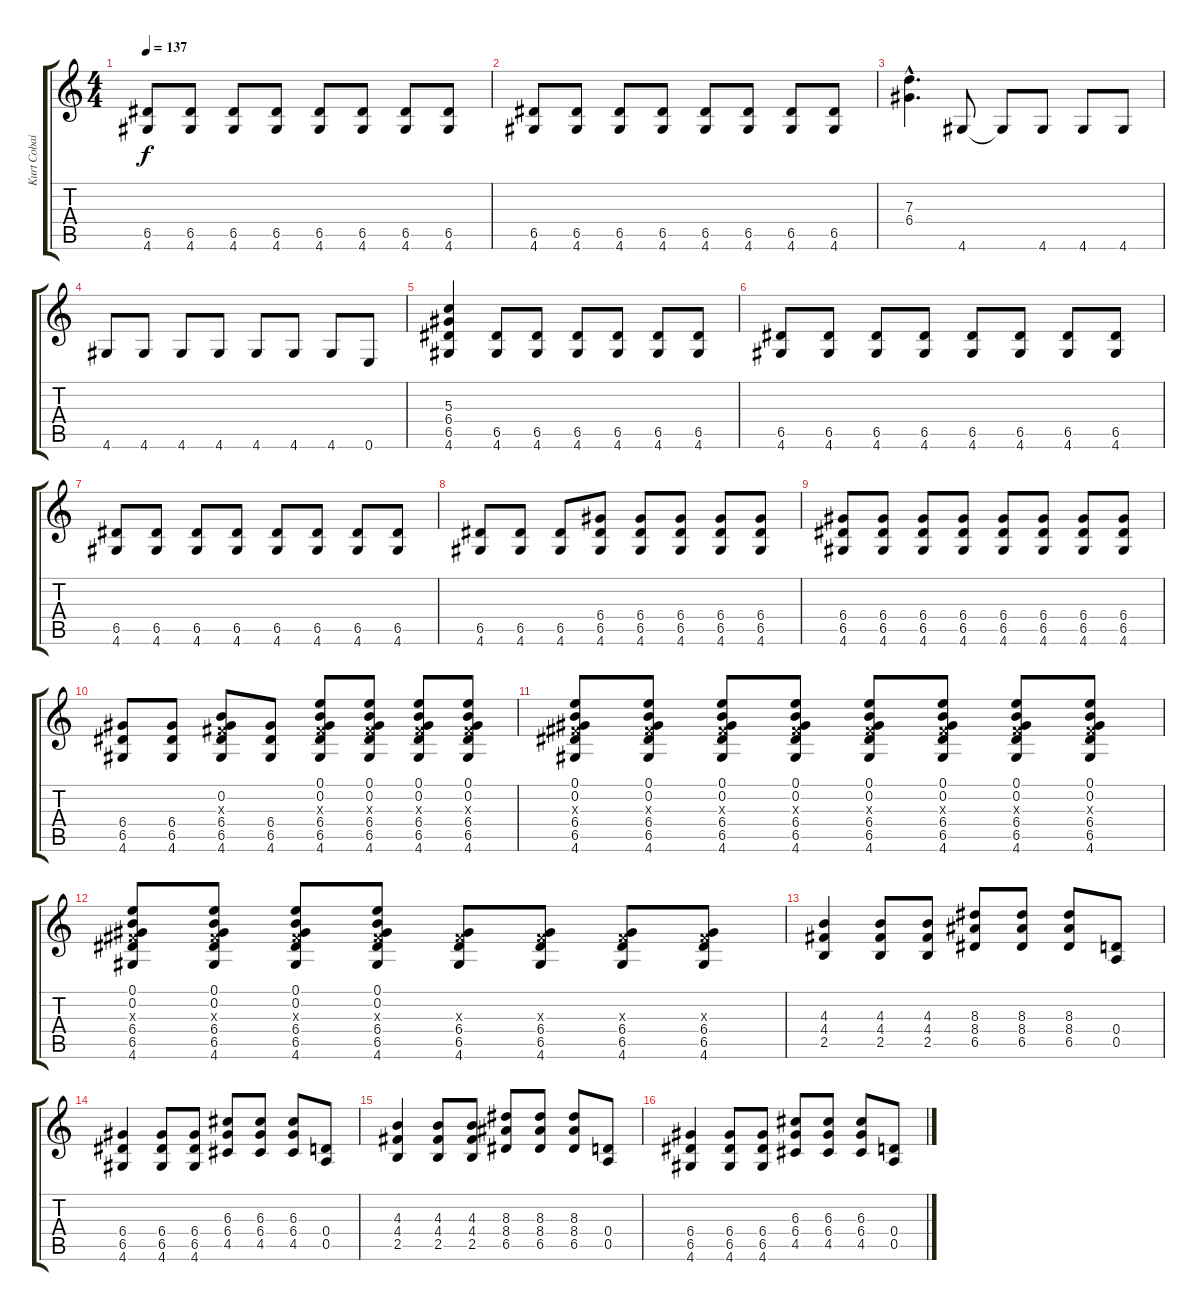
\track ("Kurt Cobain clean" "Kurt Cobai") {instrument acousticguitarnylon}
\staff {score tabs}
\tuning (E4 B3 G3 D3 A2 E2) {hide}
\ts (4 4)
\tempo 137
\clef g2
\ks c
(6.5 4.6).8{dy f} (6.5 4.6).8 (6.5 4.6).8 (6.5 4.6).8 (6.5 4.6).8 (6.5 4.6).8 (6.5 4.6).8 (6.5 4.6).8 |
(6.5 4.6).8 (6.5 4.6).8 (6.5 4.6).8 (6.5 4.6).8 (6.5 4.6).8 (6.5 4.6).8 (6.5 4.6).8 (6.5 4.6).8 |
(7.3{hac} 6.4{hac}).4{d} 4.6.8 4.6{t}.8 4.6.8 4.6.8 4.6.8 |
4.6.8 4.6.8 4.6.8 4.6.8 4.6.8 4.6.8 4.6.8 0.6.8 |
(5.3 6.4 6.5 4.6).4 (6.5 4.6).8 (6.5 4.6).8 (6.5 4.6).8 (6.5 4.6).8 (6.5 4.6).8 (6.5 4.6).8 |
(6.5 4.6).8 (6.5 4.6).8 (6.5 4.6).8 (6.5 4.6).8 (6.5 4.6).8 (6.5 4.6).8 (6.5 4.6).8 (6.5 4.6).8 |
(6.5 4.6).8 (6.5 4.6).8 (6.5 4.6).8 (6.5 4.6).8 (6.5 4.6).8 (6.5 4.6).8 (6.5 4.6).8 (6.5 4.6).8 |
(6.5 4.6).8 (6.5 4.6).8 (6.5 4.6).8 (6.4 6.5 4.6).8 (6.4 6.5 4.6).8 (6.4 6.5 4.6).8 (6.4 6.5 4.6).8 (6.4 6.5 4.6).8 |
(6.4 6.5 4.6).8 (6.4 6.5 4.6).8 (6.4 6.5 4.6).8 (6.4 6.5 4.6).8 (6.4 6.5 4.6).8 (6.4 6.5 4.6).8 (6.4 6.5 4.6).8 (6.4 6.5 4.6).8 |
(6.4 6.5 4.6).8 (6.4 6.5 4.6).8 (0.2 -1.3{x} 6.4 6.5 4.6).8 (6.4 6.5 4.6).8 (0.1 0.2 -1.3{x} 6.4 6.5 4.6).8 (0.1 0.2 -1.3{x} 6.4 6.5 4.6).8 (0.1 0.2 -1.3{x} 6.4 6.5 4.6).8 (0.1 0.2 -1.3{x} 6.4 6.5 4.6).8 |
(0.1 0.2 -1.3{x} 6.4 6.5 4.6).8 (0.1 0.2 -1.3{x} 6.4 6.5 4.6).8 (0.1 0.2 -1.3{x} 6.4 6.5 4.6).8 (0.1 0.2 -1.3{x} 6.4 6.5 4.6).8 (0.1 0.2 -1.3{x} 6.4 6.5 4.6).8 (0.1 0.2 -1.3{x} 6.4 6.5 4.6).8 (0.1 0.2 -1.3{x} 6.4 6.5 4.6).8 (0.1 0.2 -1.3{x} 6.4 6.5 4.6).8 |
(0.1 0.2 -1.3{x} 6.4 6.5 4.6).8 (0.1 0.2 -1.3{x} 6.4 6.5 4.6).8 (0.1 0.2 -1.3{x} 6.4 6.5 4.6).8 (0.1 0.2 -1.3{x} 6.4 6.5 4.6).8 (-1.3{x} 6.4 6.5 4.6).8 (-1.3{x} 6.4 6.5 4.6).8 (-1.3{x} 6.4 6.5 4.6).8 (-1.3{x} 6.4 6.5 4.6).8 |
(4.3 4.4 2.5).4 (4.3 4.4 2.5).8 (4.3 4.4 2.5).8 (8.3 8.4 6.5).8 (8.3 8.4 6.5).8 (8.3 8.4 6.5).8 (0.4 0.5).8 |
(6.4 6.5 4.6).4 (6.4 6.5 4.6).8 (6.4 6.5 4.6).8 (6.3 6.4 4.5).8 (6.3 6.4 4.5).8 (6.3 6.4 4.5).8 (0.4 0.5).8 |
(4.3 4.4 2.5).4 (4.3 4.4 2.5).8 (4.3 4.4 2.5).8 (8.3 8.4 6.5).8 (8.3 8.4 6.5).8 (8.3 8.4 6.5).8 (0.4 0.5).8 |
(6.4 6.5 4.6).4 (6.4 6.5 4.6).8 (6.4 6.5 4.6).8 (6.3 6.4 4.5).8 (6.3 6.4 4.5).8 (6.3 6.4 4.5).8 (0.4 0.5).8
